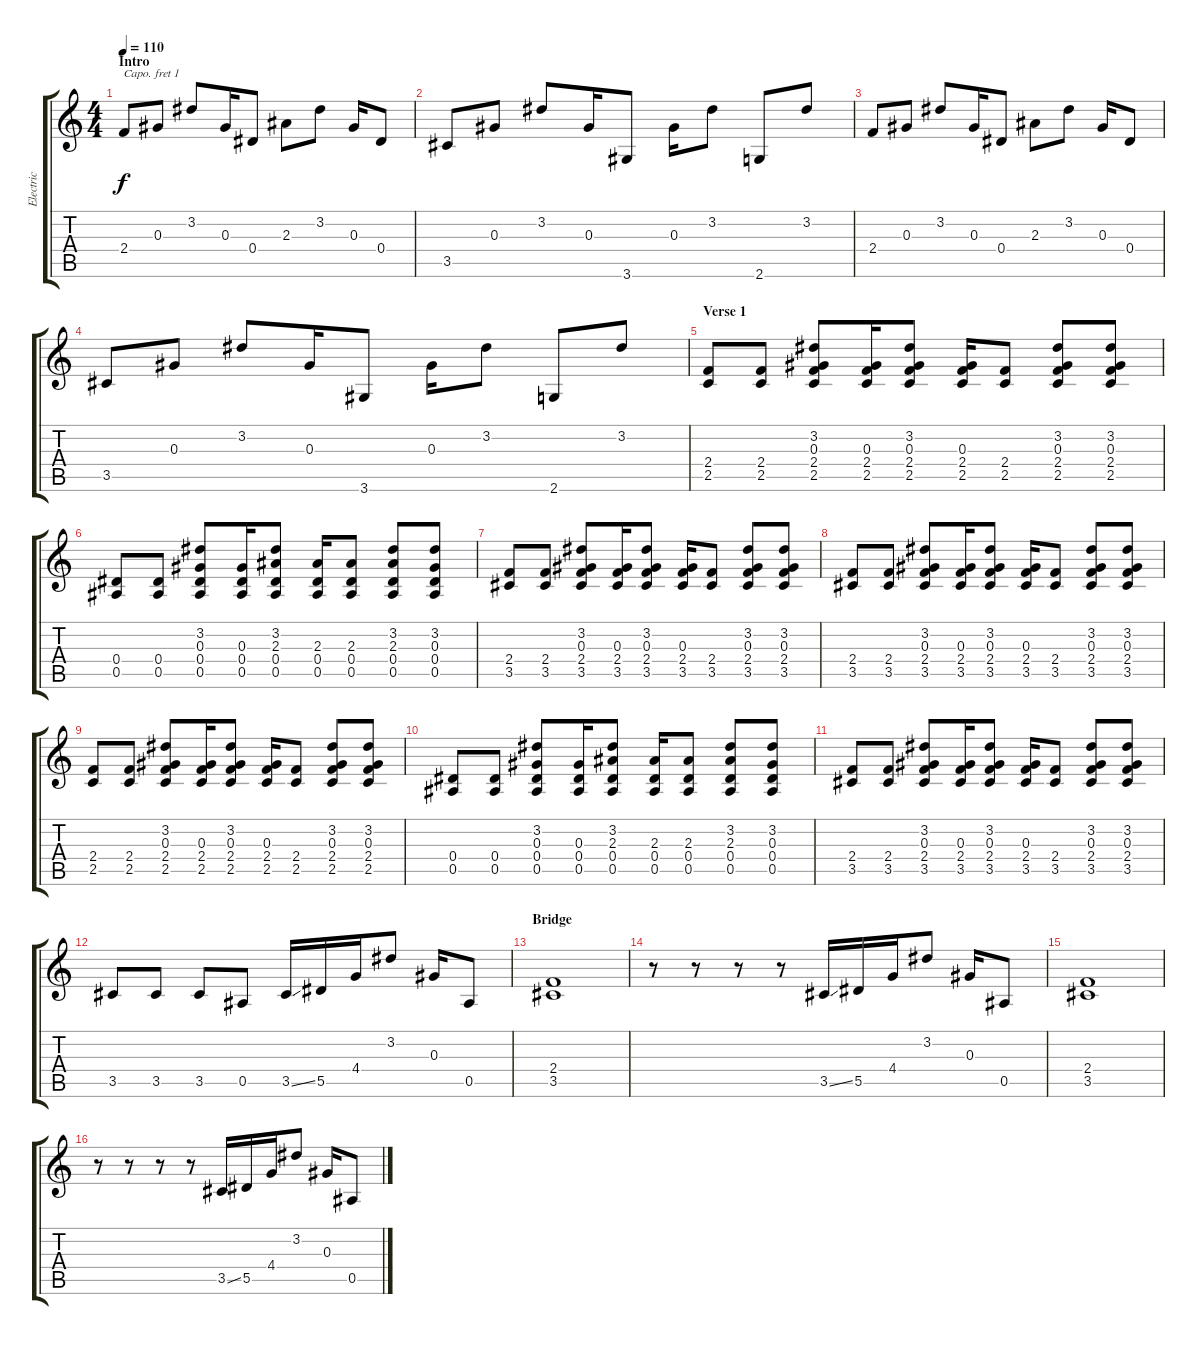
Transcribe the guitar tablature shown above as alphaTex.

\track ("Electric" "Electric") {instrument electricguitarclean}
\staff {score tabs}
\capo 1
\tuning (E4 B3 G3 D3 A2 E2) {hide}
\ts (4 4)
\section ("" "Intro")
\tempo 110
\clef g2
\ks c
2.4.8{dy f volume 16 instrument electricguitarclean} 0.3.8 3.2.8 0.3.16 0.4.8 2.3.8 3.2.8 0.3.16 0.4.8 |
3.5.8 0.3.8 3.2.8 0.3.16 3.6.8 0.3.16 3.2.8 2.6.8 3.2.8 |
2.4.8 0.3.8 3.2.8 0.3.16 0.4.8 2.3.8 3.2.8 0.3.16 0.4.8 |
3.5.8 0.3.8 3.2.8 0.3.16 3.6.8 0.3.16 3.2.8 2.6.8 3.2.8 |
\section ("" "Verse 1")
(2.4 2.5).8{volume 13} (2.4 2.5).8 (3.2 0.3 2.4 2.5).8 (0.3 2.4 2.5).16 (3.2 0.3 2.4 2.5).8 (0.3 2.4 2.5).16 (2.4 2.5).8 (3.2 0.3 2.4 2.5).8 (3.2 0.3 2.4 2.5).8 |
(0.4 0.5).8 (0.4 0.5).8 (3.2 0.3 0.4 0.5).8 (0.3 0.4 0.5).16 (3.2 2.3 0.4 0.5).8 (2.3 0.4 0.5).16 (2.3 0.4 0.5).8 (3.2 2.3 0.4 0.5).8 (3.2 0.3 0.4 0.5).8 |
(2.4 3.5).8 (2.4 3.5).8 (3.2 0.3 2.4 3.5).8 (0.3 2.4 3.5).16 (3.2 0.3 2.4 3.5).8 (0.3 2.4 3.5).16 (2.4 3.5).8 (3.2 0.3 2.4 3.5).8 (3.2 0.3 2.4 3.5).8 |
(2.4 3.5).8 (2.4 3.5).8 (3.2 0.3 2.4 3.5).8 (0.3 2.4 3.5).16 (3.2 0.3 2.4 3.5).8 (0.3 2.4 3.5).16 (2.4 3.5).8 (3.2 0.3 2.4 3.5).8 (3.2 0.3 2.4 3.5).8 |
(2.4 2.5).8 (2.4 2.5).8 (3.2 0.3 2.4 2.5).8 (0.3 2.4 2.5).16 (3.2 0.3 2.4 2.5).8 (0.3 2.4 2.5).16 (2.4 2.5).8 (3.2 0.3 2.4 2.5).8 (3.2 0.3 2.4 2.5).8 |
(0.4 0.5).8 (0.4 0.5).8 (3.2 0.3 0.4 0.5).8 (0.3 0.4 0.5).16 (3.2 2.3 0.4 0.5).8 (2.3 0.4 0.5).16 (2.3 0.4 0.5).8 (3.2 2.3 0.4 0.5).8 (3.2 0.3 0.4 0.5).8 |
(2.4 3.5).8 (2.4 3.5).8 (3.2 0.3 2.4 3.5).8 (0.3 2.4 3.5).16 (3.2 0.3 2.4 3.5).8 (0.3 2.4 3.5).16 (2.4 3.5).8 (3.2 0.3 2.4 3.5).8 (3.2 0.3 2.4 3.5).8 |
3.5.8 3.5.8 3.5.8 0.5.8 3.5{ss}.16 5.5.16 4.4.16 3.2.8 0.3.16 0.5.8 |
\section ("" "Bridge")
(2.4 3.5).1 |
r.8 r.8 r.8 r.8 3.5{ss}.16 5.5.16 4.4.16 3.2.8 0.3.16 0.5.8 |
(2.4 3.5).1 |
r.8 r.8 r.8 r.8 3.5{ss}.16 5.5.16 4.4.16 3.2.8 0.3.16 0.5.8
